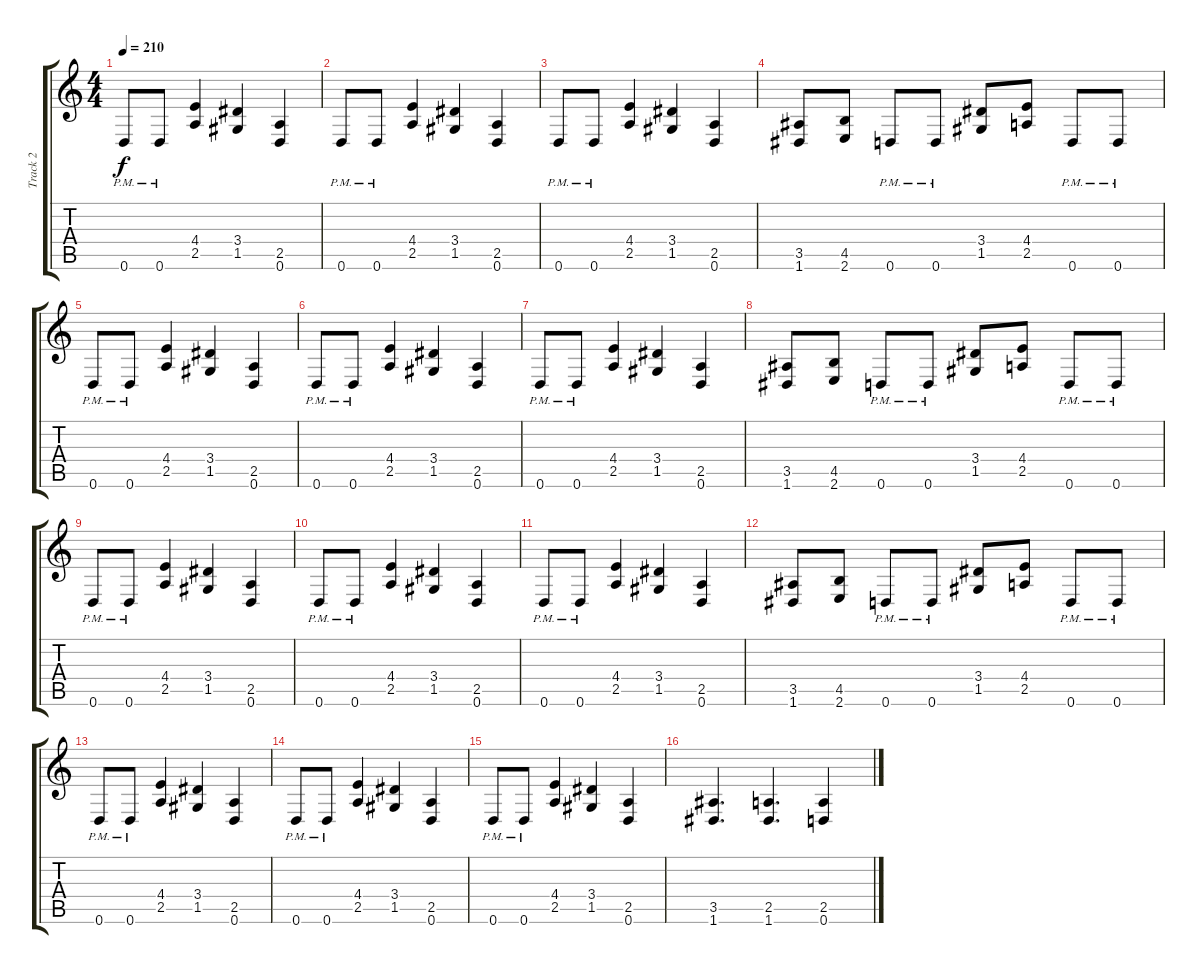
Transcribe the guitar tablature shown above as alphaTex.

\track ("Track 2" "Track 2") {instrument overdrivenguitar}
\staff {score tabs}
\tuning (D4 A3 F3 C3 G2 D2) {hide}
\ts (4 4)
\tempo 210
\clef g2
\ks c
0.6{pm}.8{dy f} 0.6{pm}.8 (4.4 2.5).4 (3.4 1.5).4 (2.5 0.6).4 |
0.6{pm}.8 0.6{pm}.8 (4.4 2.5).4 (3.4 1.5).4 (2.5 0.6).4 |
0.6{pm}.8 0.6{pm}.8 (4.4 2.5).4 (3.4 1.5).4 (2.5 0.6).4 |
(3.5 1.6).8 (4.5 2.6).8 0.6{pm}.8 0.6{pm}.8 (3.4 1.5).8 (4.4 2.5).8 0.6{pm}.8 0.6{pm}.8 |
0.6{pm}.8 0.6{pm}.8 (4.4 2.5).4 (3.4 1.5).4 (2.5 0.6).4 |
0.6{pm}.8 0.6{pm}.8 (4.4 2.5).4 (3.4 1.5).4 (2.5 0.6).4 |
0.6{pm}.8 0.6{pm}.8 (4.4 2.5).4 (3.4 1.5).4 (2.5 0.6).4 |
(3.5 1.6).8 (4.5 2.6).8 0.6{pm}.8 0.6{pm}.8 (3.4 1.5).8 (4.4 2.5).8 0.6{pm}.8 0.6{pm}.8 |
0.6{pm}.8 0.6{pm}.8 (4.4 2.5).4 (3.4 1.5).4 (2.5 0.6).4 |
0.6{pm}.8 0.6{pm}.8 (4.4 2.5).4 (3.4 1.5).4 (2.5 0.6).4 |
0.6{pm}.8 0.6{pm}.8 (4.4 2.5).4 (3.4 1.5).4 (2.5 0.6).4 |
(3.5 1.6).8 (4.5 2.6).8 0.6{pm}.8 0.6{pm}.8 (3.4 1.5).8 (4.4 2.5).8 0.6{pm}.8 0.6{pm}.8 |
0.6{pm}.8 0.6{pm}.8 (4.4 2.5).4 (3.4 1.5).4 (2.5 0.6).4 |
0.6{pm}.8 0.6{pm}.8 (4.4 2.5).4 (3.4 1.5).4 (2.5 0.6).4 |
0.6{pm}.8 0.6{pm}.8 (4.4 2.5).4 (3.4 1.5).4 (2.5 0.6).4 |
(3.5 1.6).4{d} (2.5 1.6).4{d} (2.5 0.6).4
